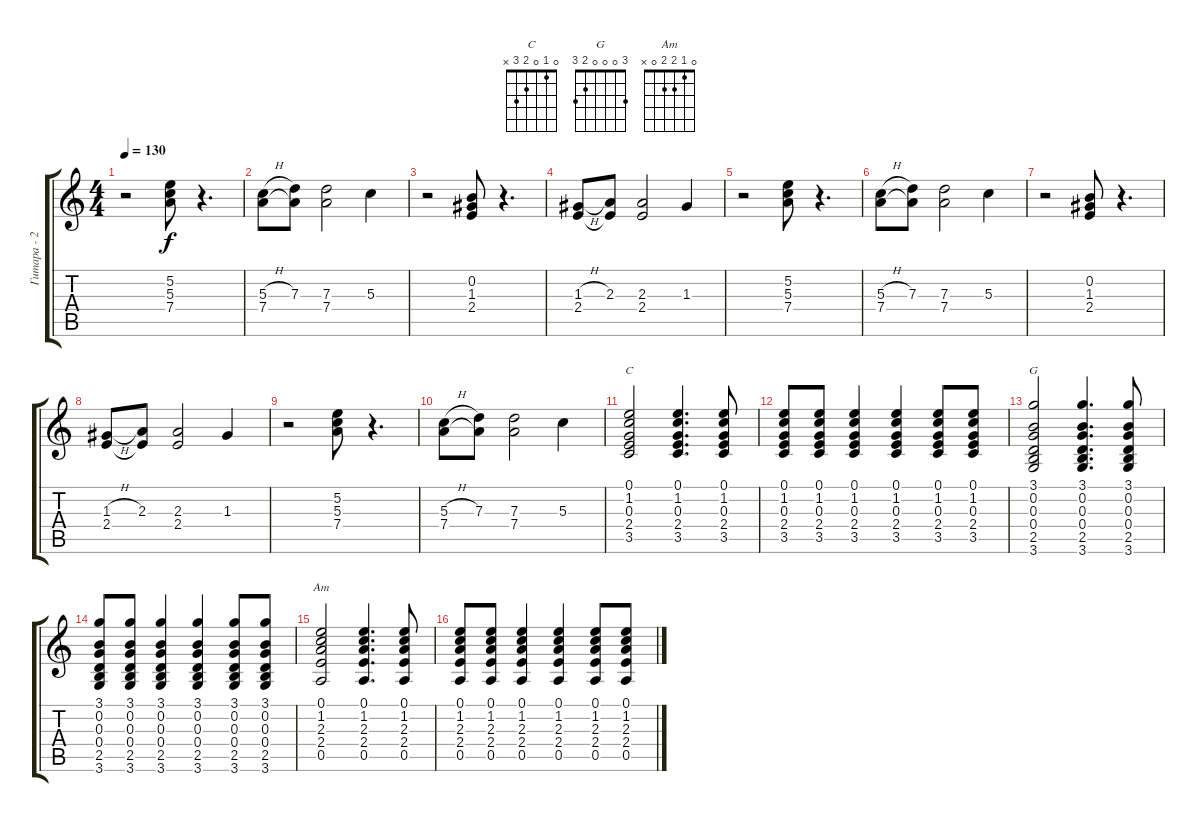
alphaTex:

\track ("Гитара - 2" "Гитара - 2") {instrument electricguitarclean}
\staff {score tabs}
\tuning (E4 B3 G3 D3 A2 E2) {hide}
\chord ("C" 0 1 0 2 3 x)
\chord ("G" 3 0 0 0 2 3)
\chord ("Am" 0 1 2 2 0 x)
\ts (4 4)
\tempo 130
\clef g2
\ks c
r.2{dy f} (5.2 5.3 7.4).8 r.4{d} |
(5.3{h} 7.4).8 (7.3 7.4{t}).8 (7.3 7.4).2 5.3.4 |
r.2 (0.2 1.3 2.4).8 r.4{d} |
(1.3{h} 2.4).8 (2.3 2.4{t}).8 (2.3 2.4).2 1.3.4 |
r.2 (5.2 5.3 7.4).8 r.4{d} |
(5.3{h} 7.4).8 (7.3 7.4{t}).8 (7.3 7.4).2 5.3.4 |
r.2 (0.2 1.3 2.4).8 r.4{d} |
(1.3{h} 2.4).8 (2.3 2.4{t}).8 (2.3 2.4).2 1.3.4 |
r.2 (5.2 5.3 7.4).8 r.4{d} |
(5.3{h} 7.4).8 (7.3 7.4{t}).8 (7.3 7.4).2 5.3.4 |
(0.1 1.2 0.3 2.4 3.5).2{ch "C" instrument acousticguitarsteel} (0.1 1.2 0.3 2.4 3.5).4{d} (0.1 1.2 0.3 2.4 3.5).8 |
(0.1 1.2 0.3 2.4 3.5).8 (0.1 1.2 0.3 2.4 3.5).8 (0.1 1.2 0.3 2.4 3.5).4 (0.1 1.2 0.3 2.4 3.5).4 (0.1 1.2 0.3 2.4 3.5).8 (0.1 1.2 0.3 2.4 3.5).8 |
(3.1 0.2 0.3 0.4 2.5 3.6).2{ch "G"} (3.1 0.2 0.3 0.4 2.5 3.6).4{d} (3.1 0.2 0.3 0.4 2.5 3.6).8 |
(3.1 0.2 0.3 0.4 2.5 3.6).8 (3.1 0.2 0.3 0.4 2.5 3.6).8 (3.1 0.2 0.3 0.4 2.5 3.6).4 (3.1 0.2 0.3 0.4 2.5 3.6).4 (3.1 0.2 0.3 0.4 2.5 3.6).8 (3.1 0.2 0.3 0.4 2.5 3.6).8 |
(0.1 1.2 2.3 2.4 0.5).2{ch "Am"} (0.1 1.2 2.3 2.4 0.5).4{d} (0.1 1.2 2.3 2.4 0.5).8 |
(0.1 1.2 2.3 2.4 0.5).8 (0.1 1.2 2.3 2.4 0.5).8 (0.1 1.2 2.3 2.4 0.5).4 (0.1 1.2 2.3 2.4 0.5).4 (0.1 1.2 2.3 2.4 0.5).8 (0.1 1.2 2.3 2.4 0.5).8
